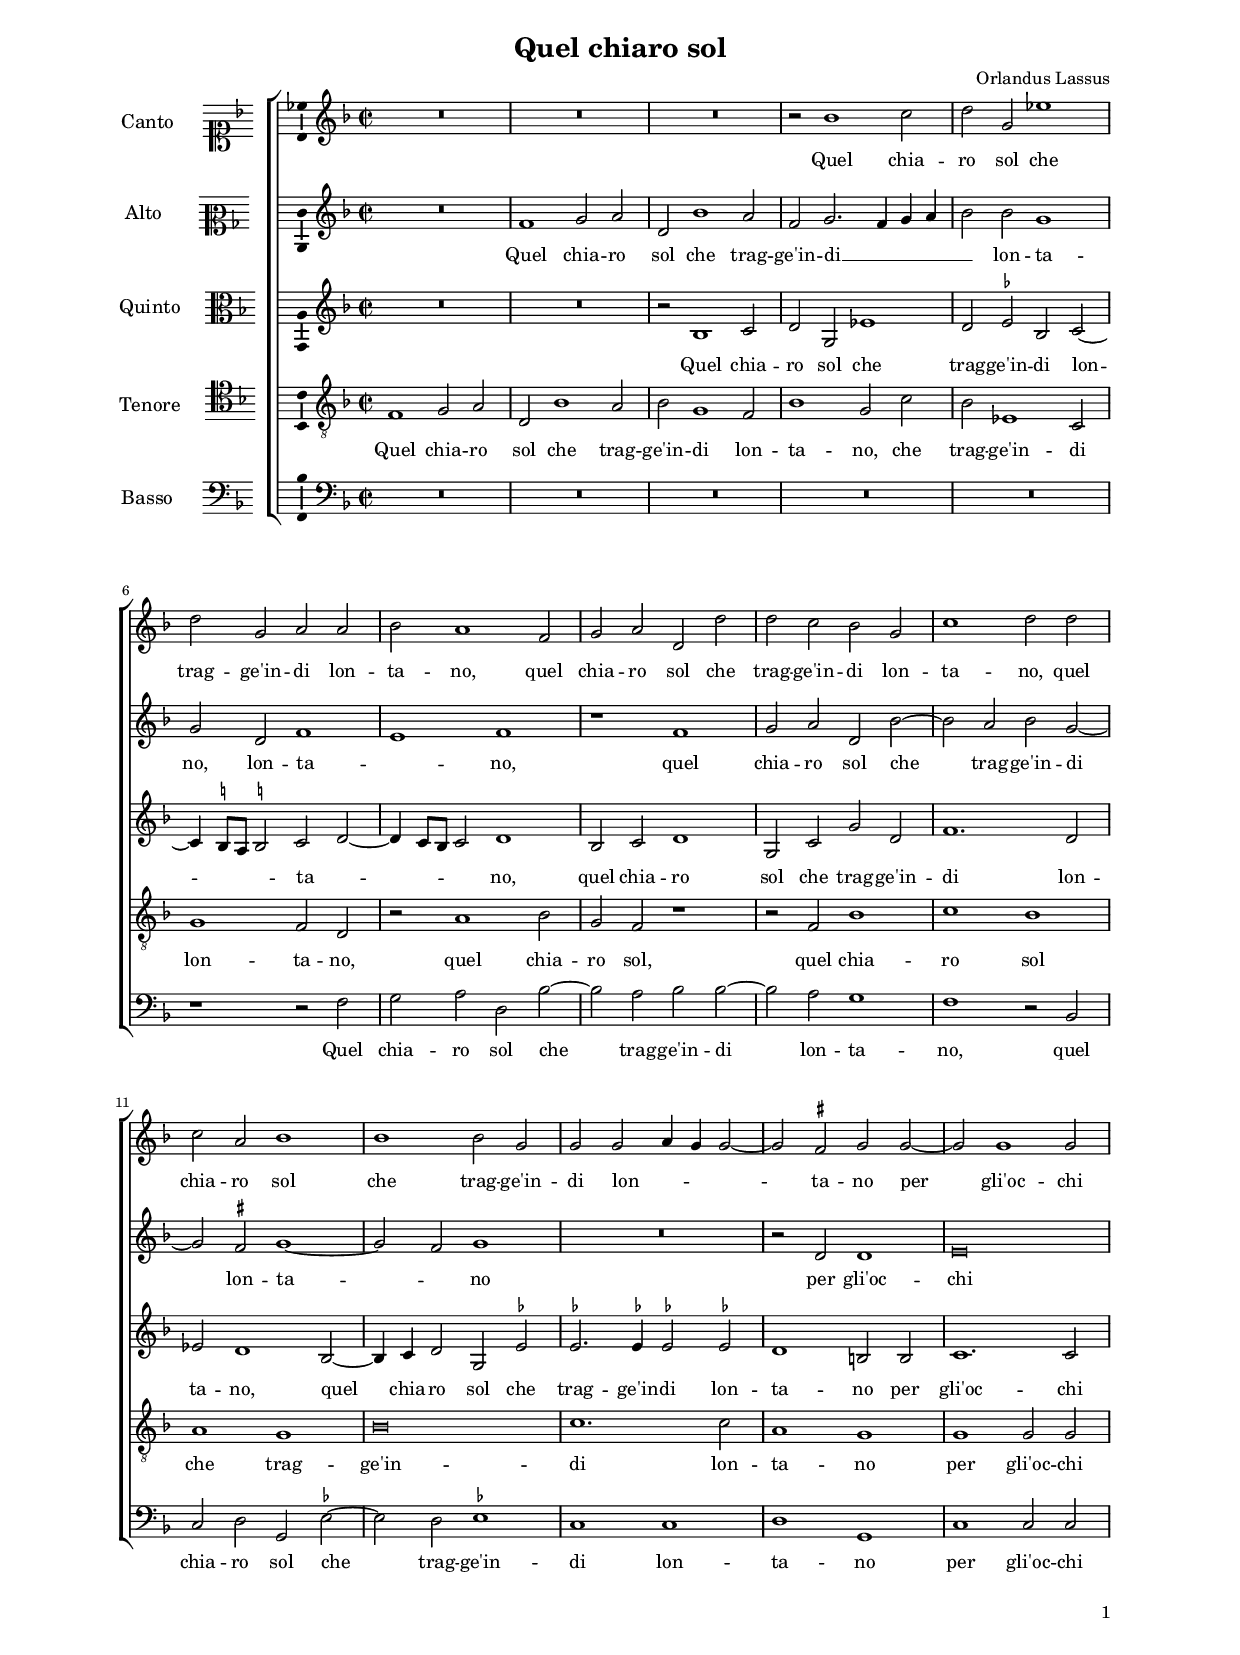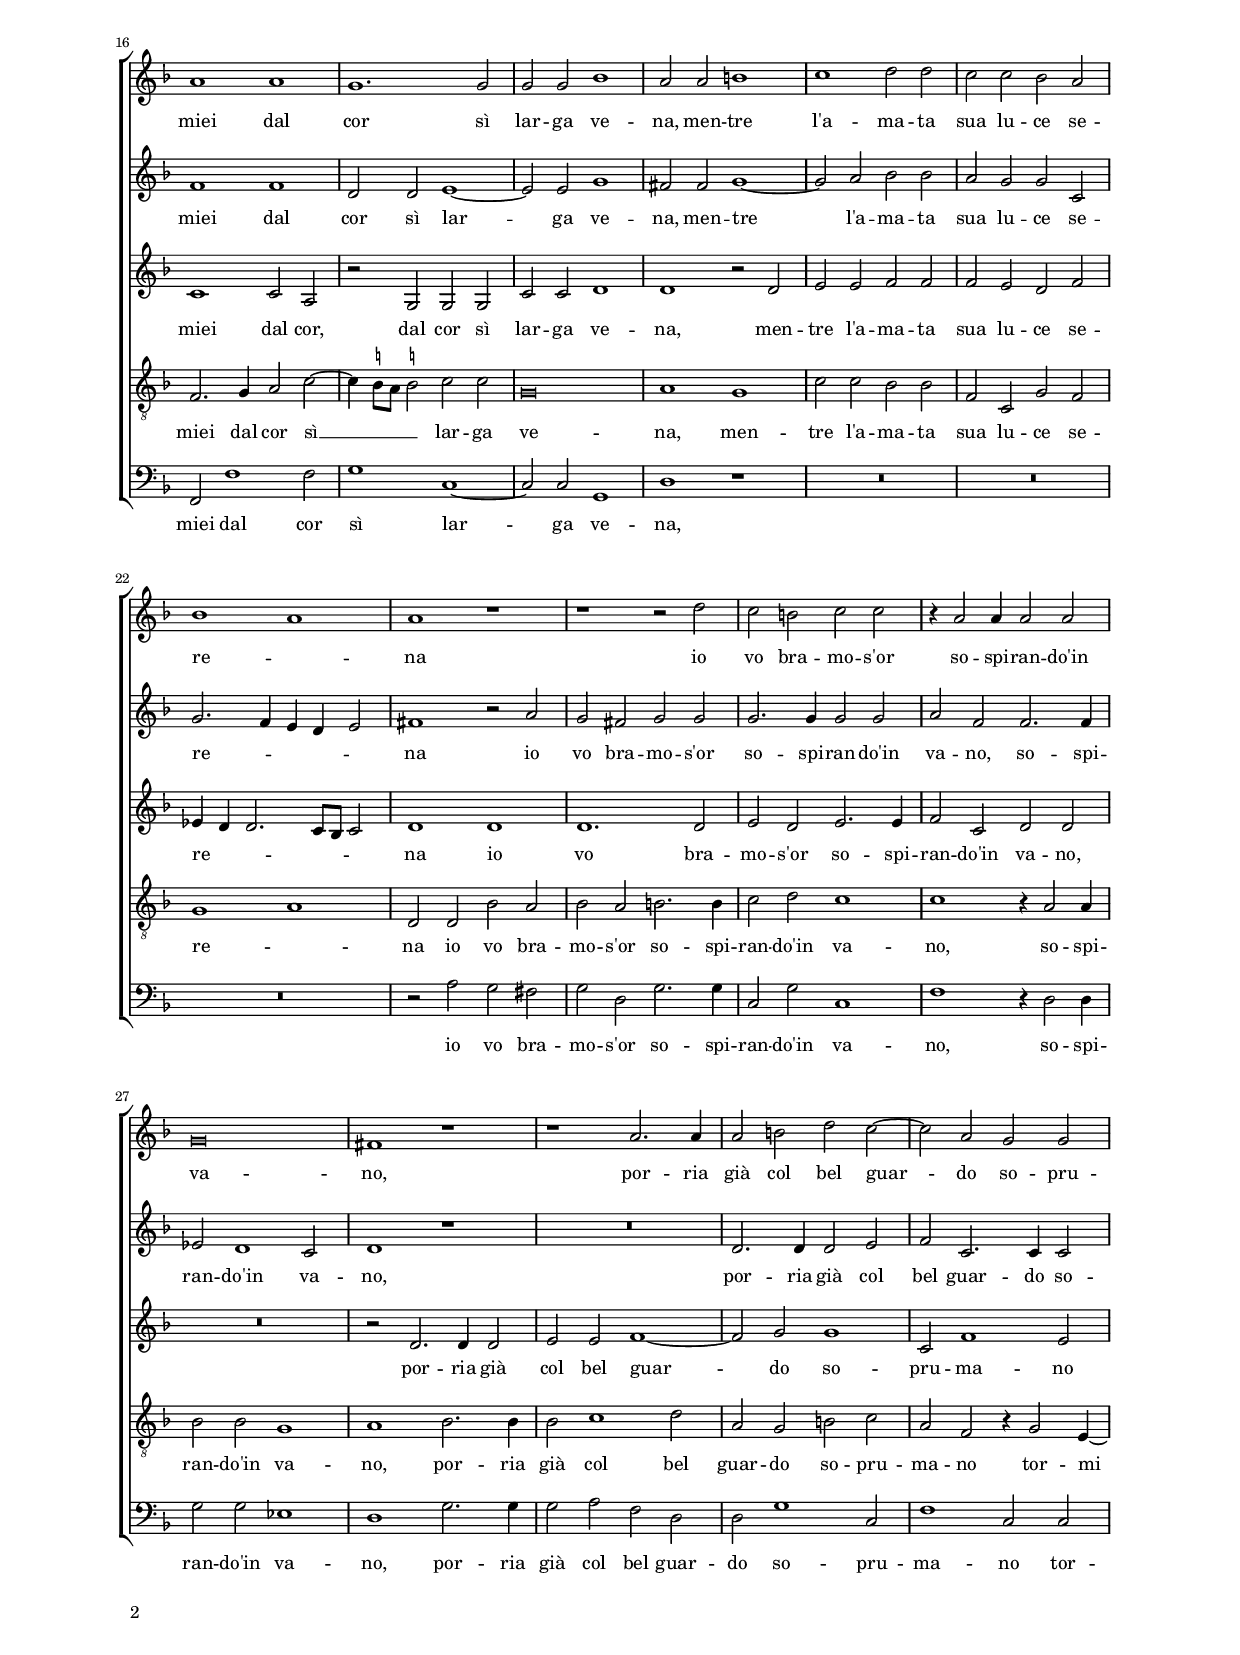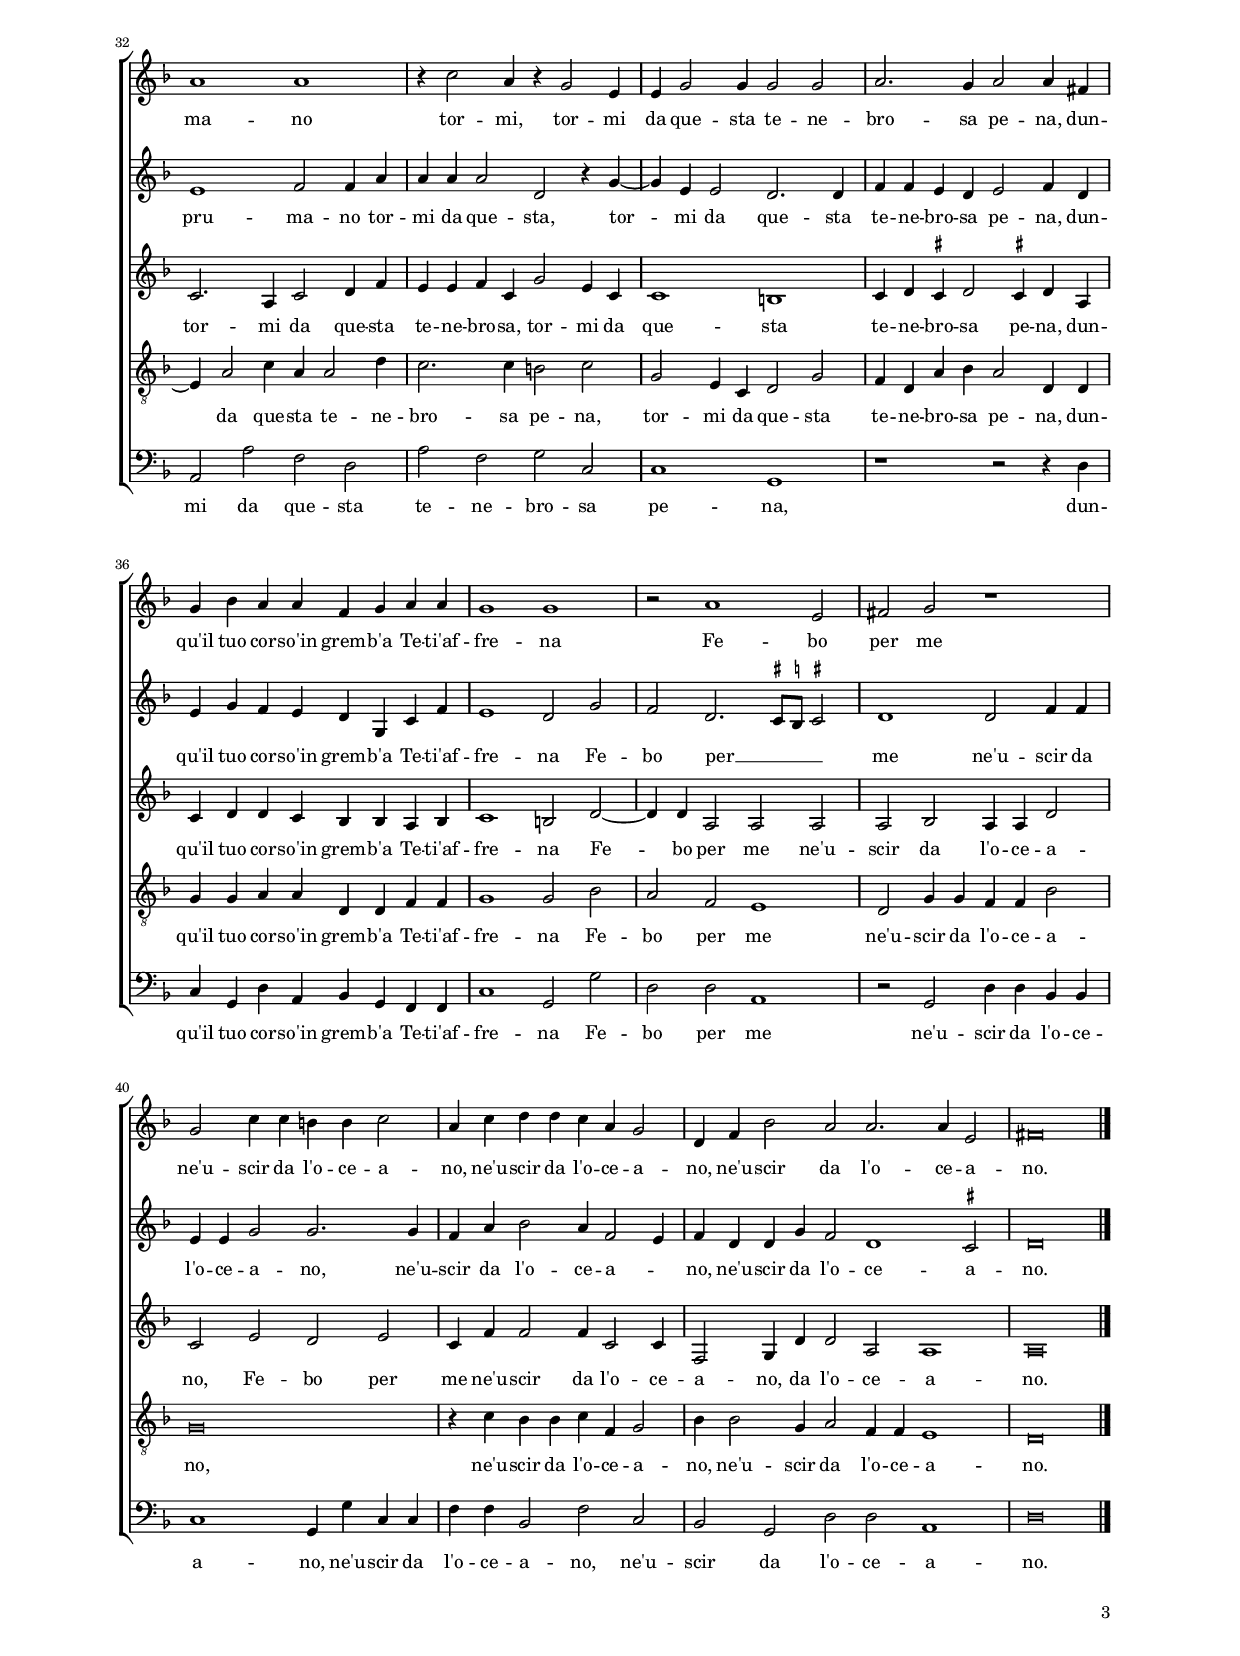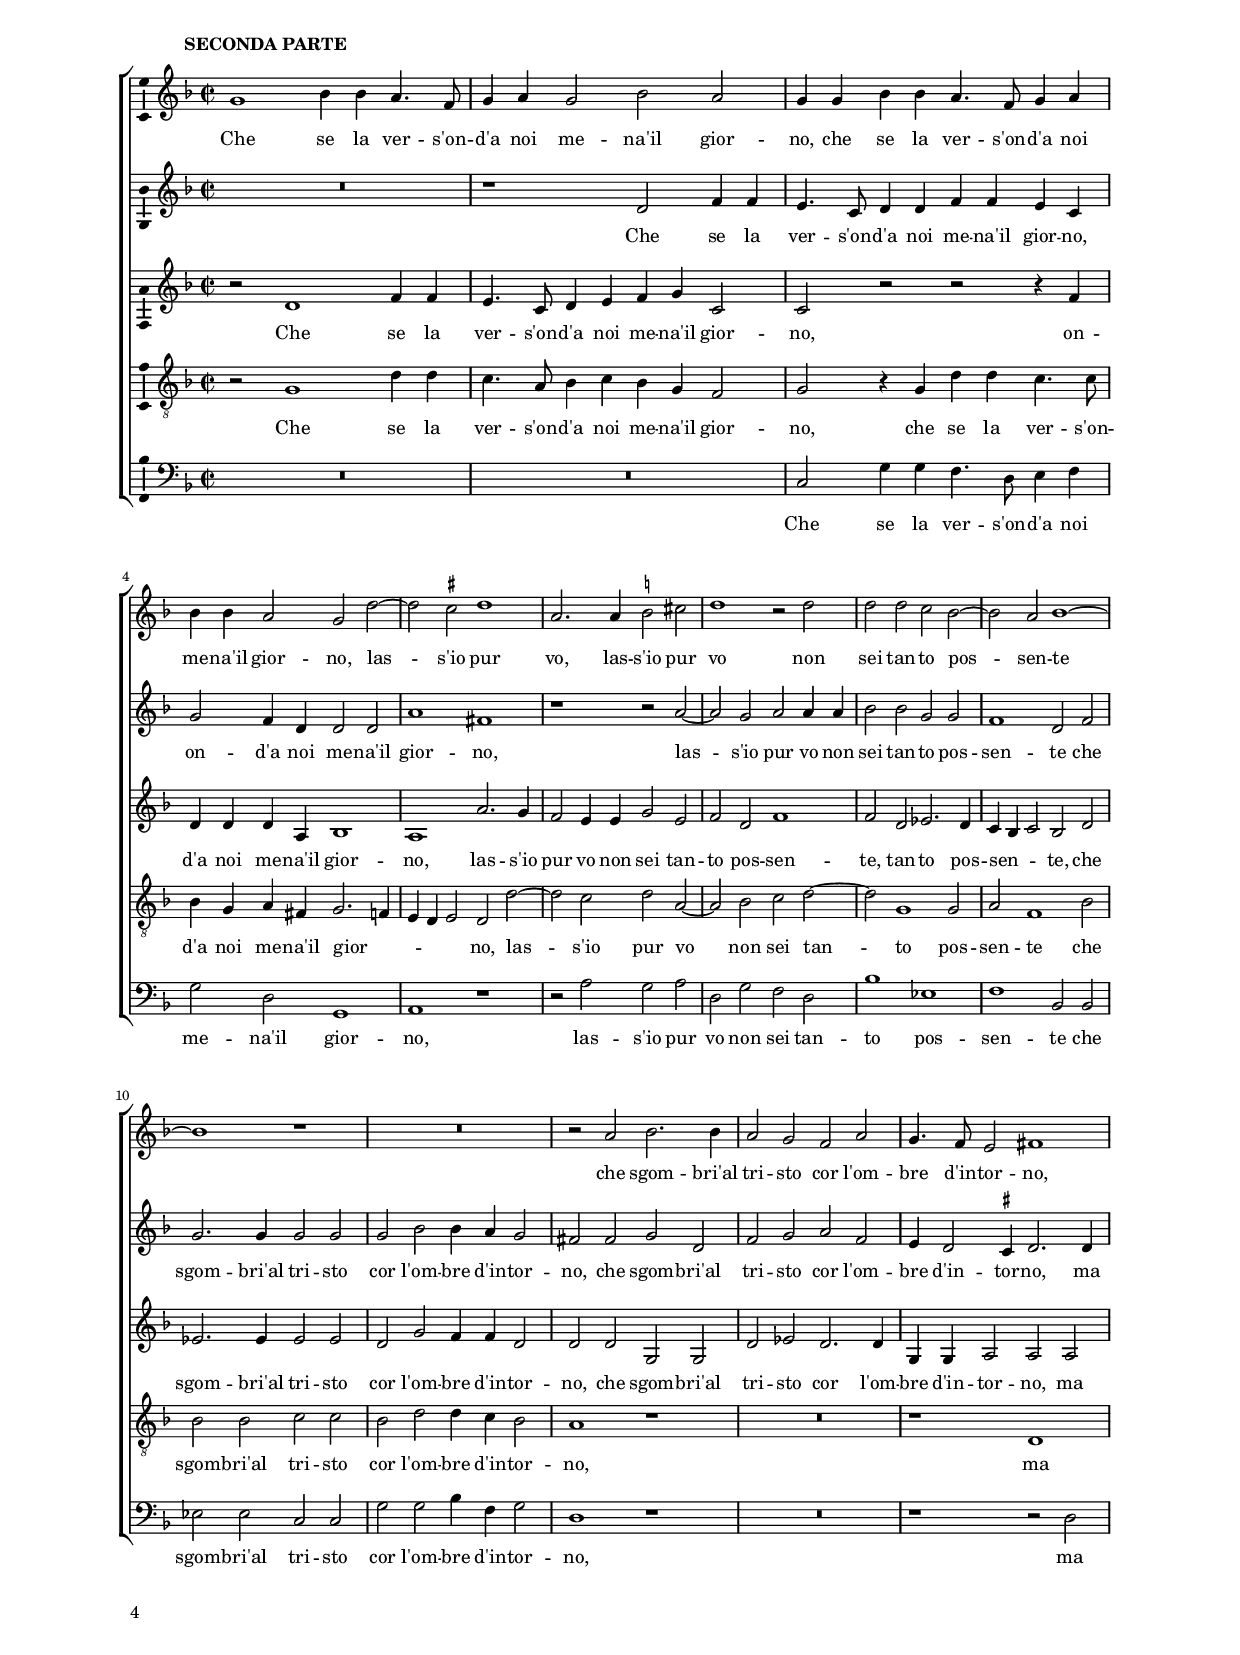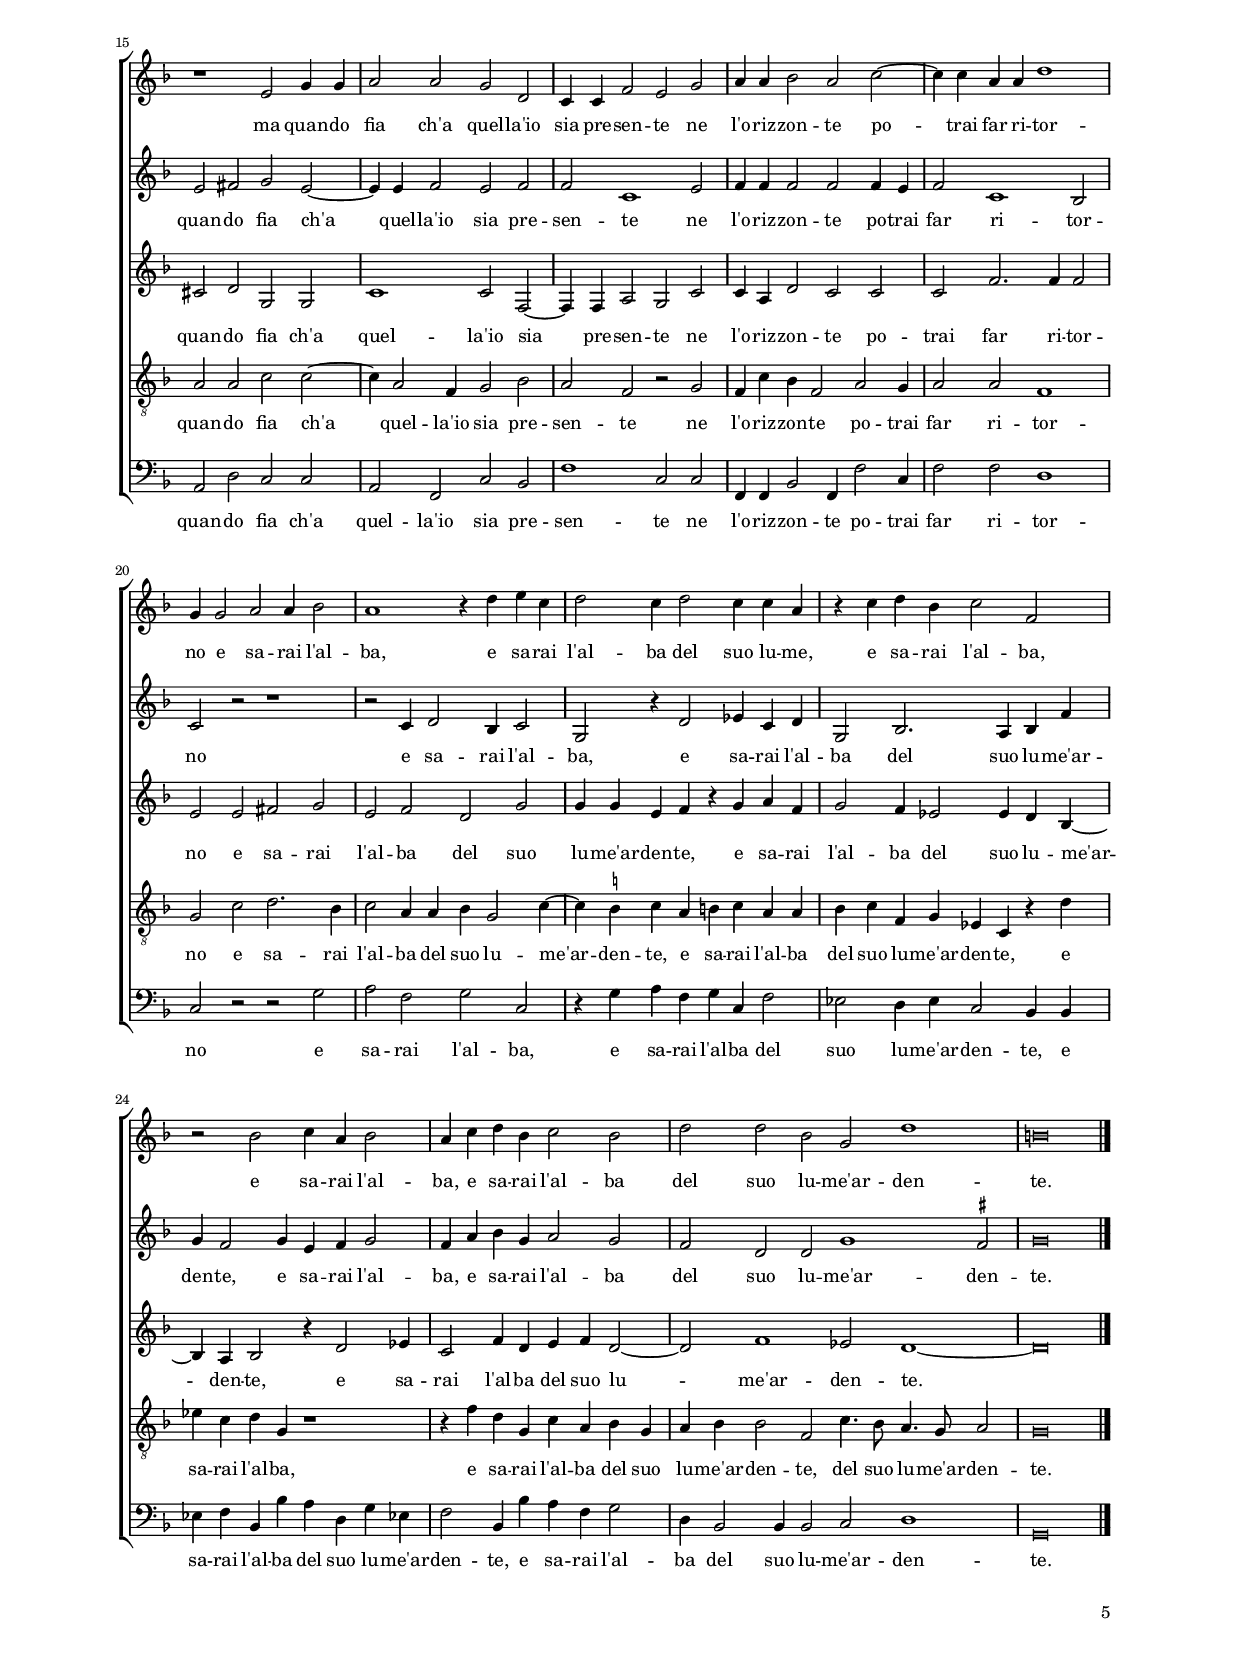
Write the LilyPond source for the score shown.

\header
{
  title="Quel chiaro sol"
  composer="Orlandus Lassus"
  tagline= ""
}

\version "2.24.1"
\language deutsch
#(set-global-staff-size 15)
% #(set-default-paper-size "letter")
#(ly:set-option 'point-and-click #f)

	
	ficta = { \once \set suggestAccidentals = ##t }
	
	forget = #(define-music-function (music) (ly:music?) #{
		\accidentalStyle forget
		$music
		\accidentalStyle default
		#})



\paper
	{
	top-margin = 1.7 \cm
	bottom-margin = 1.1 \cm
	left-margin = 2.2 \cm
	right-margin = 2.2 \cm
	ragged-bottom = ##f
	ragged-last-bottom = ##f
	print-page-number = ##f
	score-system-spacing = #'((basic-distance . 16) (minimum-distance . 14) (padding . 5) (strechability . 150))
	system-system-spacing = #'((basic-distance . 16) (minimum-distance . 14) (padding . 5) (strechability . 150))
	oddFooterMarkup=\markup   \fill-line { "" \fromproperty #'page:page-number-string }
	evenFooterMarkup=\markup  \fill-line { \fromproperty #'page:page-number-string "" }
	last-bottom-spacing = #'((basic-distance . 12) (minimum-distance . 7) (padding . 4))
	systems-per-page = 3
%	min-systems-per-page = 3
	}

global = {
	\key f \major
	\time 2/2 \set Score.measureLength = #(ly:make-moment 2/1)
	\skip 1*2*41 \set Score.measureLength = #(ly:make-moment 3/1)
	\skip 1*3 \set Score.measureLength = #(ly:make-moment 2/1)
	\skip 1*2 \bar "|."
	}
	

incipitcantus = \markup { \score {
	{
	\set Staff.instrumentName = \markup { \fontsize #1 "Canto" }
	\key f \major
	\clef soprano
	s4 \bar ""
	}
	\layout  {
	raggedright = ##t
	indent = 1.8 \cm
	line-width = 2.5 \cm
	\context { \Staff \remove Time_signature_engraver }
	\override Staff.Clef.Y-extent = #'(0 . 0)
	}} \hspace #1 }
      
      
incipitaltus = \markup { \score {
	{
	\set Staff.instrumentName = \markup { \fontsize #1 "Alto" }
	\key f \major
	\clef mezzosoprano
	s4 \bar ""
	}
	\layout  {
	raggedright = ##t
	indent = 1.8 \cm
	line-width = 2.5 \cm
	\context { \Staff \remove Time_signature_engraver }
	\override Staff.Clef.Y-extent = #'(0 . 0)
	}} \hspace #1 }
      
      
incipitquintus = \markup { \score {
	{
	\set Staff.instrumentName = \markup { \fontsize #1 "Quinto" }
	\key f \major
	\clef alto
	s4 \bar ""
	}
	\layout  {
	raggedright = ##t
	indent = 1.8 \cm
	line-width = 2.5 \cm
	\context { \Staff \remove Time_signature_engraver }
	\override Staff.Clef.Y-extent = #'(0 . 0)
	}} \hspace #1 }


incipittenor = \markup { \score {
	{
	\set Staff.instrumentName = \markup { \fontsize #1 "Tenore" }
	\key f \major
	\clef tenor
	s4 \bar ""
	}
	\layout  {
	raggedright = ##t
	indent = 1.8 \cm
	line-width = 2.5 \cm
	\context { \Staff \remove Time_signature_engraver }
	\override Staff.Clef.Y-extent = #'(0 . 0)
	}} \hspace #1 }
      
      
incipitbassus = \markup { \score {
	{
	\set Staff.instrumentName = \markup { \fontsize #1 "Basso" }
	\key f \major
	\clef bass
	s4 \bar ""
	}
	\layout  {
	raggedright = ##t
	indent = 1.8 \cm
	line-width = 2.5 \cm
	\context { \Staff \remove Time_signature_engraver }
	\override Staff.Clef.Y-extent = #'(0 . 0)
	}} \hspace #1 }


cantus =  \relative c''
	{
	R\breve
	R\breve
	R\breve
	r2 b1 c2
%5
	d2 g, es'1 |
	d2 g, a a
	b2 a1 f2
	g2 a d, d'
	d2 c b g
%10
	c1 d2 d |
	c2 a b1
	b1 b2 g
	g2 g a4 g g2~
	g2 \ficta fis g g~
%15
	g2 g1 g2 |
	a1 a
	g1. g2
	g2 g b1
	a2 a h1
%20
	c1 d2 d |
	c2 c b a
	b1 a
	a1 r
	r1 r2 d
%25
	c2 h c c |
	r4 a2 a4 a2 a
	g\breve
	fis1 r
	r1 a2. a4
%30
	a2 h d c~ |
	c2 a g g
	a1 a
	r4 c2 a4 r4 g2 e4
	e4 g2 g4 g2 g
%35
	a2. g4 a2 a4 fis |
	g4 b a a f g a a
	g1 g
	r2 a1 e2
	fis2 g r1
%40
	g2 c4 c h h c2 |
	a4 c d d c a g2
	d4 f b2 a a2. a4 e2
	fis\breve |
	}


altus =  \relative c'
	{
	R\breve
	f1 g2 a
	d,2 b'1 a2
	f2 g2. f4 g a
%5
	b2 b g1 |
	g2 d f1
	e1 f
	r1 f
	g2 a d, b'~
%10
	b2 a b g~ |
	g2 \ficta fis g1~
	g2 f g1
	R\breve
	r2 d d1
%15
	e\breve |
	f1 f
	d2 d e1~
	e2 e g1
	fis2 fis g1~
%20
	g2 a b b |
	a2 g g c,
	g'2. f4 e d e2
	fis1 r2 a
	g2 fis g g
%25
	g2. g4 g2 g |
	a2 f f2. f4
	es2 d1 c2
	d1 r
	R\breve
%30
	d2. d4 d2 e |
	f2 c2. c4 c2
	e1 f2 f4 a
	a4 a a2 d, r4 g~
	g4 e e2 d2. d4
%35
	f4 f e d e2 f4 d |
	e4 g f e d g, c f
	e1 d2 g
	f2 d2. \ficta cis8 \ficta h \ficta cis!2
	d1 d2 f4 f
%40
	e4 e g2 g2. g4 |
	f4 a b2 a4 f2 e4
	f4 d d g f2 d1 \ficta cis2
	d\breve |
	}


quintus =  \relative c'
	{
	R\breve
	R\breve
	r2 b1 c2
	d2 g, es'1
%5
	d2 \ficta es b c~ |
	c4 \ficta h8 a \ficta h!2 c d~
	d4 c8 b c2 d1
	b2 c d1
	g,2 c g' d
%10
	f1. d2 |
	es2 d1 b2~
	b4 c d2 g, \ficta es'2
	\ficta es2. \ficta es!4 \ficta es!2 \ficta es!
	d1 h2 h
%15
	c1. c2 |
	c1 c2 a
	r2 g g g
	c2 c d1
	d1 r2 d
%20
	e2 e f f |
	f2 e d f
	es4 d d2. c8 b c2
	d1 d
	d1. d2
%25
	e2 d e2. e4 |
	f2 c d d
	R\breve
	r2 d2. d4 d2
	e2 e f1~
%30
	f2 g g1 |
	c,2 f1 e2
	c2. a4 c2 d4 f
	e4 e f c g'2 e4 c
	c1 h
%35
	c4 d \ficta cis d2 \ficta cis!4 d a |
	c4 d d c b b a b
	c1 h2 d~
	d4 d a2 a a
	a2 b a4 a d2
%40
	c2 e d e |
	c4 f f2 f4 c2 c4
	f,2 g4 d' d2 a a1
	a\breve |
	}


tenor  =  \relative c'
	{
	f,1 g2 a
	d,2 b'1 a2
	b2 g1 f2
	b1 g2 c
%5
	b2 es,1 c2 |
	g'1 f2 d
	r2 a'1 b2
	g2 f r1
	r2 f b1
%10
	c1 b |
	a1 g
	b\breve
	c1. c2
	a1 g
%15
	g1 g2 g |
	f2. g4 a2 c~
	c4 \stemDown \ficta h8 a \stemNeutral \ficta h!2 c c
	g\breve
	a1 g
%20
	c2 c b b |
	f2 c g' f
	g1 a
	d,2 d b' a
	b2 a h2. h4
%25
	c2 d c1 |
	c1 r4 a2 a4
	b2 b g1
	a1 b2. b4
	b2 c1 d2
%30
	a2 g h c |
	a2 f r4 g2 e4~
	e4 a2 c4 a4 a2 d4
	c2. c4 h2 c
	g2 e4 c d2 g
%35
	f4 d a' b a2 d,4 d |
	g4 g a a d, d f f
	g1 g2 b
	a2 f e1
	d2 g4 g f f b2
%40
	g\breve |
	r4 c b b c f, g2
	b4 b2 g4 a2 f4 f e1
	d\breve |
	}


bassus  =  \relative c
	{
	R\breve
	R\breve
	R\breve
	R\breve
%5
	R\breve |
	r1 r2 f
	g2 a d, b'~
	b2 a b b~
	b2 a g1
%10
	f1 r2 b, |
	c2 d g, \ficta es'~
	\ficta es2 d \ficta es!1
	c1 c
	d1 g,
%15
	c1 c2 c |
	f,2 f'1 f2
	g1 c,~
	c2 c g1
	d'1 r
%20
	R\breve |
	R\breve
	R\breve
	r2 a' g fis
	g2 d g2. g4
%25
	c,2 g' c,1 |
	f1 r4 d2 d4
	g2 g es1
	d1 g2. g4
	g2 a f d
%30
	d2 g1 c,2 |
	f1 c2 c
	a2 a' f d
	a' f g c,
	c1 g
%35
	r1 r2 r4 d' |
	c4 g d' a b g f f
	c'1 g2 g'
	d2 d a1
	r2 g d'4 d b b
%40
	c1 g4 g' c, c |
	f4 f b,2 f' c
	b2 g d'2 d a1
	d\breve |
	}


lyricscantus = \lyricmode {
	Quel chia -- ro sol che trag -- ge'in -- di lon -- ta -- no,
	quel chia -- ro sol che trag -- ge'in -- di lon -- ta -- no,
	quel chia -- ro sol che trag -- ge'in -- di lon -- _ _ _ ta -- no
	per gli'oc -- chi miei dal cor sì lar -- ga ve -- na,
	men -- tre l'a -- ma -- ta sua lu -- ce se -- re -- _ na
	io vo bra -- mo -- s'or so -- spi -- ran -- do'in va -- no,
	por -- ria già col bel guar -- do so -- pru -- ma -- no
	tor -- mi,
	tor -- mi da que -- sta te -- ne -- bro -- sa pe -- na,
	dun -- qu'il tuo cor -- so'in grem -- b'a Te -- ti'af -- fre -- na
	Fe -- bo per me ne'u -- scir da l'o -- ce -- a -- no,
	ne'u -- scir da l'o -- ce -- a -- no,
	ne'u -- scir da l'o -- ce -- a -- no.
	}


lyricsaltus = \lyricmode {
	Quel chia -- ro sol che trag -- ge'in -- di __ _ _ _ _ lon -- ta -- no,
	lon -- ta -- _ no,
	quel chia -- ro sol che trag -- ge'in -- di lon -- ta -- _ no
	per gli'oc -- chi miei dal cor sì lar -- ga ve -- na,
	men -- tre l'a -- ma -- ta sua lu -- ce se -- re -- _ _ _ _ na
	io vo bra -- mo -- s'or so -- spi -- ran -- do'in va -- no,
	so -- spi -- ran -- do'in va -- no,
	por -- ria già col bel guar -- do so -- pru -- ma -- no
	tor -- mi da que -- sta,
	tor -- mi da que -- sta te -- ne -- bro -- sa pe -- na,
	dun -- qu'il tuo cor -- so'in grem -- b'a Te -- ti'af -- fre -- na
	Fe -- bo per __ _ _ _ me ne'u -- scir da l'o -- ce -- a -- no,
	ne'u -- scir da l'o -- ce -- a -- _ no,
	ne'u -- scir da l'o -- ce -- a -- no.
	}


lyricsquintus = \lyricmode {
	Quel chia -- ro sol che trag -- ge'in -- di lon -- _ _ _ ta -- _ _ _ _ no,
	quel chia -- ro sol che trag -- ge'in -- di lon -- ta -- no,
	quel chia -- ro sol che trag -- ge'in -- di lon -- ta -- no
	per gli'oc -- chi miei dal cor,
	dal cor sì lar -- ga ve -- na,
	men -- tre l'a -- ma -- ta sua lu -- ce se -- re -- _ _ _ _ _ na
	io vo bra -- mo -- s'or so -- spi -- ran -- do'in va -- no,
	por -- ria già col bel guar -- do so -- pru -- ma -- no
	tor -- mi da que -- sta te -- ne -- bro -- sa,
	tor -- mi da que -- sta te -- ne -- bro -- sa pe -- na,
	dun -- qu'il tuo cor -- so'in grem -- b'a Te -- ti'af -- fre -- na
	Fe -- bo per me ne'u -- scir da l'o -- ce -- a -- no,
	Fe -- bo per me ne'u -- scir da l'o -- ce -- a -- no,
	da l'o -- ce -- a -- no.
	}


lyricstenor = \lyricmode {
	Quel chia -- ro sol che trag -- ge'in -- di lon -- ta -- no,
	che trag -- ge'in -- di lon -- ta -- no,
	quel chia -- ro sol,
	quel chia -- ro sol che trag -- ge'in -- di lon -- ta -- no
	per gli'oc -- chi miei dal cor sì __ _ _ _ lar -- ga ve -- na,
	men -- tre l'a -- ma -- ta sua lu -- ce se -- re -- _ na
	io vo bra -- mo -- s'or so -- spi -- ran -- do'in va -- no,
	so -- spi -- ran -- do'in va -- no,
	por -- ria già col bel guar -- do so -- pru -- ma -- no
	tor -- mi da que -- sta te -- ne -- bro -- sa pe -- na,
	tor -- mi da que -- sta te -- ne -- bro -- sa pe -- na,
	dun -- qu'il tuo cor -- so'in grem -- b'a Te -- ti'af -- fre -- na
	Fe -- bo per me ne'u -- scir da l'o -- ce -- a -- no,
	ne'u -- scir da l'o -- ce -- a -- no,
	ne'u -- scir da l'o -- ce -- a -- no.
	}


lyricsbassus = \lyricmode {
	Quel chia -- ro sol che trag -- ge'in -- di lon -- ta -- no,
	quel chia -- ro sol che trag -- ge'in -- di lon -- ta -- no
	per gli'oc -- chi miei dal cor sì lar -- ga ve -- na,
	io vo bra -- mo -- s'or so -- spi -- ran -- do'in va -- no,
	so -- spi -- ran -- do'in va -- no,
	por -- ria già col bel guar -- do so -- pru -- ma -- no
	tor -- mi da que -- sta te -- ne -- bro -- sa pe -- na,
	dun -- qu'il tuo cor -- so'in grem -- b'a Te -- ti'af -- fre -- na
	Fe -- bo per me ne'u -- scir da l'o -- ce -- a -- no,
	ne'u -- scir da l'o -- ce -- a -- no,
	ne'u -- scir da l'o -- ce -- a -- no.
	}


\score
{  
	\transpose c c {
	\new ChoirStaff \with { \override StaffGrouper.staff-staff-spacing.basic-distance = #12 }
	<<

	\new Staff << \global
	\new Voice="v1" {
		\set Staff.instrumentName=\incipitcantus
		\set Staff.midiInstrument = "reed organ"
		\clef violin
		\cantus }
	\new Lyrics \lyricsto "v1" {\lyricscantus }
	>>


	\new Staff << \global
	\new Voice="v2" {
		\set Staff.instrumentName=\incipitaltus
		\set Staff.midiInstrument = "reed organ"
		\clef violin 
		\altus}
	\new Lyrics \lyricsto "v2" {\lyricsaltus }
	>>


	\new Staff << \global
	\new Voice="v5" {
		\set Staff.instrumentName=\incipitquintus
		\set Staff.midiInstrument = "reed organ"
		\clef violin
		\quintus}
	\new Lyrics \lyricsto "v5" {\lyricsquintus }
	>>


	\new Staff << \global
	\new Voice="v3" {
		\set Staff.instrumentName=\incipittenor
		\set Staff.midiInstrument = "reed organ"
		\clef "G_8"
		\tenor }
	\new Lyrics \lyricsto "v3" {\lyricstenor }
	>>


	\new Staff << \global
	\new Voice="v4" {
		\set Staff.instrumentName=\incipitbassus
		\set Staff.midiInstrument = "reed organ"
		\clef bass
		\bassus }
	\new Lyrics \lyricsto "v4" {\lyricsbassus}
	>>

	>>
	} % transpose

	\layout
	{
	indent = 2.5 \cm
	\context { \Staff \override TimeSignature.break-visibility = #end-of-line-invisible }
	\context { \Lyrics \override VerticalAxisGroup.nonstaff-relatedstaff-spacing.padding = #1.4 }
%	\context { \Lyrics \override LyricText.font-size = #1 }
	\context { \Staff \consists Ambitus_engraver }
	\context { \Score \override BarNumber.padding = #2 }
	\context { \Voice \override NoteHead.style = #'baroque }
	}


\midi
	{
	\tempo 2 = 90
	}

}

%%%%%%%%%%%%%%%%%%%%  PARS SECUNDA


global = {
	\key f \major
	\time 2/2 \set Score.measureLength = #(ly:make-moment 2/1)
	\skip 1*2*25 \set Score.measureLength = #(ly:make-moment 3/1)
	\skip 1*3 \set Score.measureLength = #(ly:make-moment 2/1)
	\skip 1*2 \bar "|."
	}


cantus =  \relative c''
	{
	g1 b4 b a4. f8
	g4 a g2 b a
	g4 g b b a4. f8 g4 a
	b4 b a2 g d'~
%5
	d2 \ficta cis d1 |
	a2. a4 \ficta h2 cis
	d1 r2 d
	d2 d c b~
	b2 a b1~
%10
	b1 r |
	R\breve
	r2 a b2. b4
	a2 g f a
	g4. f8 e2 fis1
%15
	r1 e2 g4 g |
	a2 a g d
	c4 c f2 e g
	a4 a b2 a c~
	c4 c a a d1
%20
	g,4 g2 a a4 b2 |
	a1 r4 d e c
	d2 c4 d2 c4 c a
	r4 c d b c2 f,
	r2 b c4 a b2
%25
	a4 c d b c2 b |
	d2 d b g d'1
	h\breve |
	}


altus =  \relative c'
	{
	R\breve
	r1 d2 f4 f
	e4. c8 d4 d f f e c
	g'2 f4 d d2 d
%5
	a'1 fis |
	r1 r2 a~
	a2 g a a4 a
	b2 b g g
	f1 d2 f
%10
	g2. g4 g2 g |
	g2 b b4 a g2
	fis2 fis g d
	f2 g a f
	e4 d2 \ficta cis4 d2. d4
%15
	e2 fis g e~ |
	e4 e f2 e f
	f2 c1 e2
	f4 f f2 f f4 e
	f2 c1 b2
%20
	c2 r r1 |
	r2 c4 d2 b4 c2
	g2 r4 d'2 es4 c d
	g,2 b2. a4 b f'
	g4 f2 g4 e f g2
%25
	f4 a b g a2 g |
	f2 d d g1 \ficta fis2
	g\breve |
	}


quintus =  \relative c'
	{
	r2 d1 f4 f
	e4. c8 d4 e f g c,2
	c2 r r r4 f
	d4 d d a b1
%5
	a1 a'2. g4 |
	f2 e4 e g2 e
	f2 d f1
	f2 d es2. d4
	c4 b c2 b d
%10
	es2. es4 es2 es |
	d2 g f4 f d2
	d2 d g, g
	d'2 es2 d2. d4
	g,4 g a2 a a
%15
	cis2 d g, g |
	c1 c2 f,~
	f4 f a2 g c
	c4 a d2 c c
	c2 f2. f4 f2
%20
	e2 e fis g |
	e2 f d g
	g4 g e f r g a f
	g2 f4 es2 es4 d b~
	b4 a b2 r4 d2 es4
%25
	c2 f4 d e f d2~ |
	d2 f1 es2 d1~
	d\breve |
	}


tenor  =  \relative c'
	{
	r2 g1 d'4 d
	c4. a8 b4 c b g f2
	g2 r4 g d' d c4. c8
	b4 g a fis g2. f4
%5
	e4 d e2 d d'~ |
	d2 c d a~
	a2 b c d~
	d2 g,1 g2
	a2 f1 b2
%10
	b2 b c c |
	b2 d d4 c b2
	a1 r
	R\breve
	r1 d,1
%15
	a'2 a c c2~ |
	c4 a2 f4 g2 b
	a2 f2 r g
	f4 c' b4 f2 a g4
	a2 a f1
%20
	g2 c2 d2. b4 |
	c2 a4 a b g2 c4~
	c4 \ficta h c4 a h! c a a
	b4 c f, g es c r d'
	es4 c d g, r1
%25
	r4 f' d g, c a b g |
	a4 b b2 f2 c'4. b8 a4. g8 a2
	g\breve |
	}


bassus  =  \relative c
	{
	R\breve
	R\breve
	c2 g'4 g f4. d8 e4 f
	g2 d g,1
%5
	a1 r |
	r2 a' g a
	d,2 g f d
	b'1 es,
	f1 b,2 b
%10
	es2 es c c |
	g'2 g b4 f g2
	d1 r
	R\breve
	r1 r2 d
%15
	a2 d c c |
	a2 f c' b
	f'1 c2 c
	f,4 f b2 f4 f'2 c4
	f2 f d1
%20
	c2 r r g' |
	a2 f g c,
	r4 g' a f g c,f2
	es2 d4 es c2 b4 b
	es4 f b, b' a d, g es!
%25
	f2 b,4 b' a f g2 |
	d4 b2 b4 b2 c2 d1
	g,\breve |
	}


lyricscantus = \lyricmode {
	Che se la ver -- s'on -- d'a noi me -- na'il gior -- no,
	che se la ver -- s'on -- d'a noi me -- na'il gior -- no,
	las -- s'io pur vo,
	las -- s'io pur vo non sei tan -- to pos -- sen -- te
	che sgom -- bri'al tri -- sto cor l'om -- bre d'in -- tor -- no,
	ma quan -- do fia ch'a quel -- la'io sia pre -- sen -- te
	ne l'o -- riz -- zon -- te po -- trai far ri -- tor -- no
	e sa -- rai l'al -- ba,
	e sa -- rai l'al -- ba del suo lu -- me,
	e sa -- rai l'al -- ba,
	e sa -- rai l'al -- ba,
	e sa -- rai l'al -- ba del suo lu -- me'ar -- den -- te.
	}


lyricsaltus = \lyricmode {
	Che se la ver -- s'on -- d'a noi me -- na'il gior -- no,
	on -- d'a noi me -- na'il gior -- no,
	las -- s'io pur vo non sei tan -- to pos -- sen -- te
	che sgom -- bri'al tri -- sto cor l'om -- bre d'in -- tor -- no,
	che sgom -- bri'al tri -- sto cor l'om -- bre d'in -- tor -- no,
	ma quan -- do fia ch'a quel -- la'io sia pre -- sen -- te
	ne l'o -- riz -- zon -- te po -- trai far ri -- tor -- no
	e sa -- rai l'al -- ba,
	e sa -- rai l'al -- ba del suo lu -- me'ar -- den -- te,
	e sa -- rai l'al -- ba,
	e sa -- rai l'al -- ba del suo lu -- me'ar -- den -- te.
	}


lyricsquintus = \lyricmode {
	Che se la ver -- s'on -- d'a noi me -- na'il gior -- no,
	on -- d'a noi me -- na'il gior -- no,
	las -- s'io pur vo non sei tan -- to pos -- sen -- te,
	tan -- to pos -- sen -- _ _ te,
	che sgom -- bri'al tri -- sto cor l'om -- bre d'in -- tor -- no,
	che sgom -- bri'al tri -- sto cor l'om -- bre d'in -- tor -- no,
	ma quan -- do fia ch'a quel -- la'io sia pre -- sen -- te
	ne l'o -- riz -- zon -- te po -- trai far ri -- tor -- no
	e sa -- rai l'al -- ba del suo lu -- me'ar -- den -- te,
	e sa -- rai l'al -- ba del suo lu -- me'ar -- den -- te,
	e sa -- rai l'al -- ba del suo lu -- me'ar -- den -- te.
	}


lyricstenor = \lyricmode {
	Che se la ver -- s'on -- d'a noi me -- na'il gior -- no,
	che se la ver -- s'on -- d'a noi me -- na'il gior -- _ _ _ _ no,
	las -- s'io pur vo non sei tan -- to pos -- sen -- te
	che sgom -- bri'al tri -- sto cor l'om -- bre d'in -- tor -- no,
	ma quan -- do fia ch'a quel -- la'io sia pre -- sen -- te
	ne l'o -- riz -- zon -- te po -- trai far ri -- tor -- no
	e sa -- rai l'al -- ba del suo lu -- me'ar -- den -- te,
	e sa -- rai l'al -- ba del suo lu -- me'ar -- den -- te,
	e sa -- rai l'al -- ba,
	e sa -- rai l'al -- ba del suo lu -- me'ar -- den -- te,
	del suo lu -- me'ar -- den -- te.
	}


lyricsbassus = \lyricmode {
	Che se la ver -- s'on -- d'a noi me -- na'il gior -- no,
	las -- s'io pur vo non sei tan -- to pos -- sen -- te
	che sgom -- bri'al tri -- sto cor l'om -- bre d'in -- tor -- no,
	ma quan -- do fia ch'a quel -- la'io sia pre -- sen -- te
	ne l'o -- riz -- zon -- te po -- trai far ri -- tor -- no
	e sa -- rai l'al -- ba,
	e sa -- rai l'al -- ba del suo lu -- me'ar -- den -- te,
	e sa -- rai l'al -- ba del suo lu -- me'ar -- den -- te,
	e sa -- rai l'al -- ba del suo lu -- me'ar -- den -- te.
	}


\score
	{  
	\transpose c c {
	\new ChoirStaff \with { \override StaffGrouper.staff-staff-spacing.basic-distance = #12 }
	<<

	\new Staff <<\global
	\new Voice="v1" {
	  %\set Staff.instrumentName=Cantus
		\set Staff.midiInstrument = "reed organ"
		\clef violin
		\cantus }
	\new Lyrics \lyricsto "v1" {\lyricscantus }
	>>


	\new Staff << \global
	\new Voice="v2" {
	  %\set Staff.instrumentName=Altus
		\set Staff.midiInstrument = "reed organ"
		\clef violin 
		\altus}
	\new Lyrics \lyricsto "v2" {\lyricsaltus }
	>>


	\new Staff << \global
	\new Voice="v5" {
	  %\set Staff.instrumentName=Quintus
		\set Staff.midiInstrument = "reed organ"
		\clef violin
		\quintus}
	\new Lyrics \lyricsto "v5" {\lyricsquintus }
	>>


	\new Staff <<\global
	\new Voice="v3" {
	  %\set Staff.instrumentName=Tenor
		\set Staff.midiInstrument = "reed organ"
		\clef "G_8"
		\tenor }
	\new Lyrics \lyricsto "v3" {\lyricstenor }
	>>


	\new Staff <<\global
	\new Voice="v4" {
	  %\set Staff.instrumentName=Bassus
		\set Staff.midiInstrument = "reed organ"
		\clef bass
		\bassus }
	\new Lyrics \lyricsto "v4" {\lyricsbassus}
	>>
	
	>>
	} % transpose

	\layout
	{
	indent = 0 \cm
	\context { \Staff \override TimeSignature.break-visibility = #end-of-line-invisible }
	\context { \Lyrics \override VerticalAxisGroup.nonstaff-relatedstaff-spacing.padding = #1.4 }
%	\context { \Lyrics \override LyricText.font-size = #1 }
	\context { \Staff \consists Ambitus_engraver }
	\context { \Score \override BarNumber.padding = #2 }
	\context { \Voice \override NoteHead.style = #'baroque }
	}


	\header { piece = \markup { \raise #2 \hspace # 7 \bold "SECONDA PARTE"} }
	
\midi
	{
	\tempo 2 = 85
	}
	
}

% EOF
